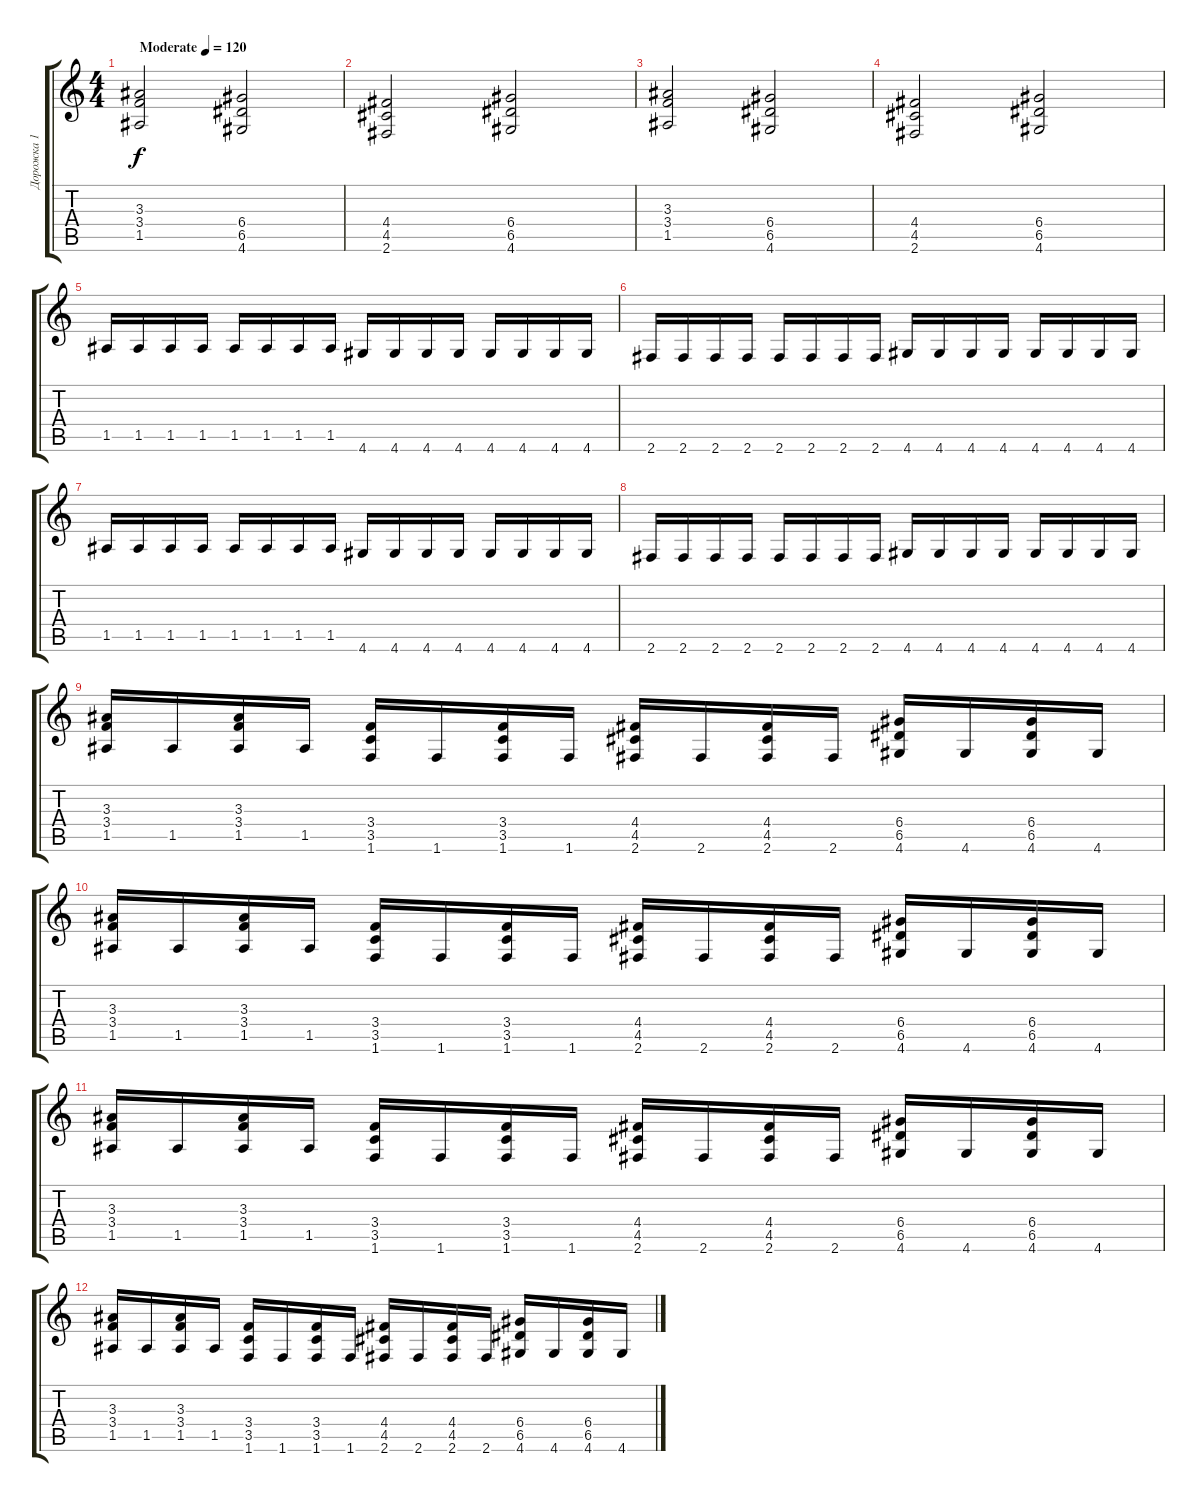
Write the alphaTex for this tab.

\track ("Дорожка 1" "Дорожка 1") {instrument distortionguitar}
\staff {score tabs}
\tuning (E4 B3 G3 D3 A2 E2) {hide}
\ts (4 4)
\tempo (120 "Moderate")
\clef g2
\ks c
(3.3 3.4 1.5).2{dy f instrument distortionguitar} (6.4 6.5 4.6).2 |
(4.4 4.5 2.6).2 (6.4 6.5 4.6).2 |
(3.3 3.4 1.5).2 (6.4 6.5 4.6).2 |
(4.4 4.5 2.6).2 (6.4 6.5 4.6).2 |
1.5.16 1.5.16 1.5.16 1.5.16 1.5.16 1.5.16 1.5.16 1.5.16 4.6.16 4.6.16 4.6.16 4.6.16 4.6.16 4.6.16 4.6.16 4.6.16 |
2.6.16 2.6.16 2.6.16 2.6.16 2.6.16 2.6.16 2.6.16 2.6.16 4.6.16 4.6.16 4.6.16 4.6.16 4.6.16 4.6.16 4.6.16 4.6.16 |
1.5.16 1.5.16 1.5.16 1.5.16 1.5.16 1.5.16 1.5.16 1.5.16 4.6.16 4.6.16 4.6.16 4.6.16 4.6.16 4.6.16 4.6.16 4.6.16 |
2.6.16 2.6.16 2.6.16 2.6.16 2.6.16 2.6.16 2.6.16 2.6.16 4.6.16 4.6.16 4.6.16 4.6.16 4.6.16 4.6.16 4.6.16 4.6.16 |
(3.3 3.4 1.5).16 1.5.16 (3.3 3.4 1.5).16 1.5.16 (3.4 3.5 1.6).16 1.6.16 (3.4 3.5 1.6).16 1.6.16 (4.4 4.5 2.6).16 2.6.16 (4.4 4.5 2.6).16 2.6.16 (6.4 6.5 4.6).16 4.6.16 (6.4 6.5 4.6).16 4.6.16 |
(3.3 3.4 1.5).16 1.5.16 (3.3 3.4 1.5).16 1.5.16 (3.4 3.5 1.6).16 1.6.16 (3.4 3.5 1.6).16 1.6.16 (4.4 4.5 2.6).16 2.6.16 (4.4 4.5 2.6).16 2.6.16 (6.4 6.5 4.6).16 4.6.16 (6.4 6.5 4.6).16 4.6.16 |
(3.3 3.4 1.5).16 1.5.16 (3.3 3.4 1.5).16 1.5.16 (3.4 3.5 1.6).16 1.6.16 (3.4 3.5 1.6).16 1.6.16 (4.4 4.5 2.6).16 2.6.16 (4.4 4.5 2.6).16 2.6.16 (6.4 6.5 4.6).16 4.6.16 (6.4 6.5 4.6).16 4.6.16 |
(3.3 3.4 1.5).16 1.5.16 (3.3 3.4 1.5).16 1.5.16 (3.4 3.5 1.6).16 1.6.16 (3.4 3.5 1.6).16 1.6.16 (4.4 4.5 2.6).16 2.6.16 (4.4 4.5 2.6).16 2.6.16 (6.4 6.5 4.6).16 4.6.16 (6.4 6.5 4.6).16 4.6.16
